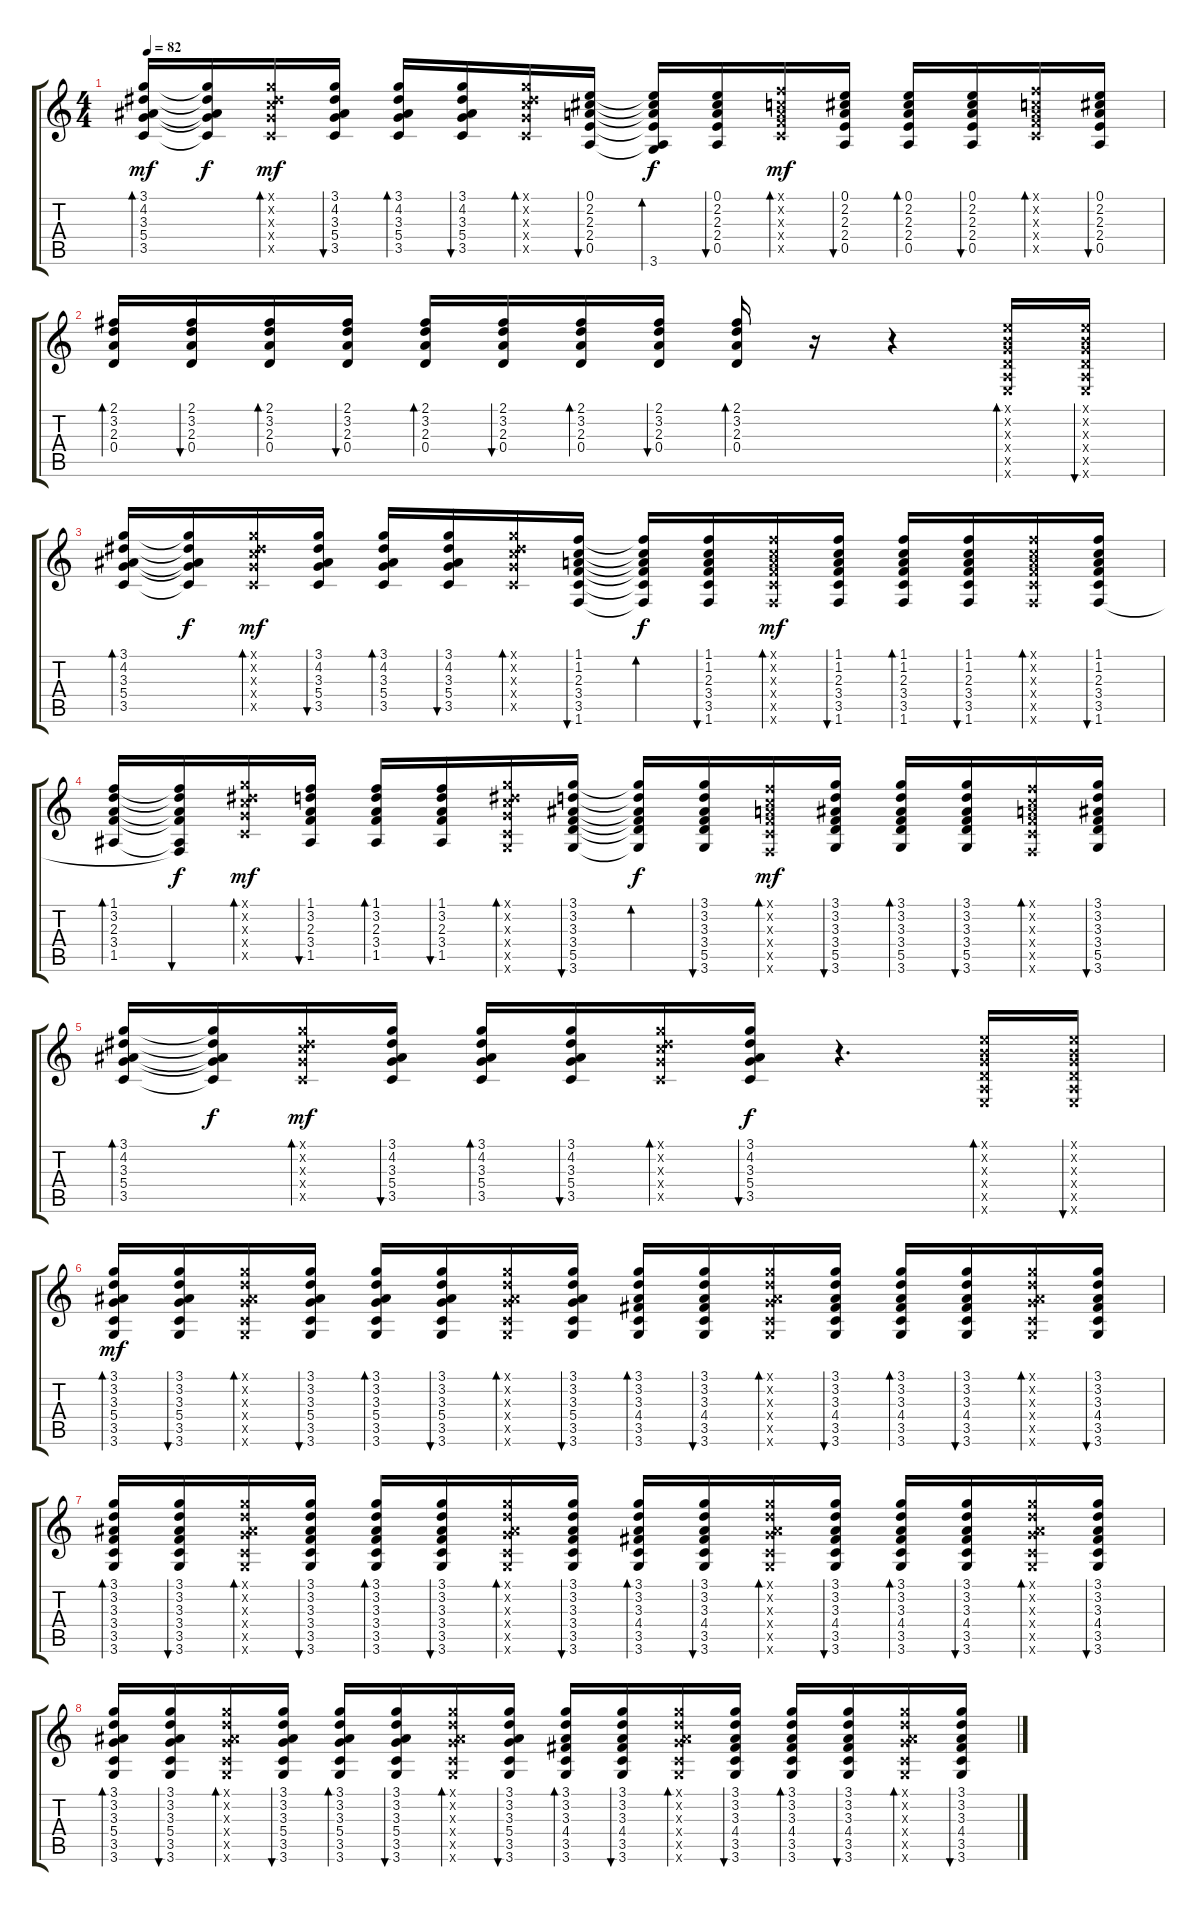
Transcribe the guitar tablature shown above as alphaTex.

\track "" {instrument acousticguitarsteel}
\staff {score tabs}
\tuning (E4 B3 G3 D3 A2 E2) {hide}
\ts (4 4)
\tempo 82
\clef g2
\ks c
(3.1 4.2 3.3 5.4 3.5).16{bd 30 dy mf} (3.1{t} 4.2{t} 3.3{t} 5.4{t} 3.5{t}).16{dy f} (3.1{x} 4.2{x} 5.3{x} 5.4{x} 3.5{x}).16{bd 30 dy mf} (3.1 4.2 3.3 5.4 3.5).16{bu 30} (3.1 4.2 3.3 5.4 3.5).16{bd 30} (3.1 4.2 3.3 5.4 3.5).16{bu 30} (3.1{x} 4.2{x} 5.3{x} 5.4{x} 3.5{x}).16{bd 30} (0.1 2.2 2.3 2.4 0.5).16{bu 30} (0.1{t} 2.2{t} 2.3{t} 2.4{t} 0.5{t} 3.6{t}).16{bd 30 dy f} (0.1 2.2 2.3 2.4 0.5).16{bu 30} (1.1{x} 1.2{x} 2.3{x} 3.4{x} 3.5{x}).16{bd 30 dy mf} (0.1 2.2 2.3 2.4 0.5).16{bu 30} (0.1 2.2 2.3 2.4 0.5).16{bd 30} (0.1 2.2 2.3 2.4 0.5).16{bu 30} (1.1{x} 1.2{x} 2.3{x} 3.4{x} 3.5{x}).16{bd 30} (0.1 2.2 2.3 2.4 0.5).16{bu 30} |
(2.1 3.2 2.3 0.4).16{bd 30} (2.1 3.2 2.3 0.4).16{bu 30} (2.1 3.2 2.3 0.4).16{bd 30} (2.1 3.2 2.3 0.4).16{bu 30} (2.1 3.2 2.3 0.4).16{bd 30} (2.1 3.2 2.3 0.4).16{bu 30} (2.1 3.2 2.3 0.4).16{bd 30} (2.1 3.2 2.3 0.4).16{bu 30} (2.1 3.2 2.3 0.4).16{bd 30} r.16 r.4 (0.1{x} 0.2{x} 0.3{x} 0.4{x} 0.5{x} 0.6{x}).16{bd 30} (0.1{x} 0.2{x} 0.3{x} 0.4{x} 0.5{x} 0.6{x}).16{bu 30} |
(3.1 4.2 3.3 5.4 3.5).16{bd 30} (3.1{t} 4.2{t} 3.3{t} 5.4{t} 3.5{t}).16{dy f} (3.1{x} 4.2{x} 5.3{x} 5.4{x} 3.5{x}).16{bd 30 dy mf} (3.1 4.2 3.3 5.4 3.5).16{bu 30} (3.1 4.2 3.3 5.4 3.5).16{bd 30} (3.1 4.2 3.3 5.4 3.5).16{bu 30} (3.1{x} 4.2{x} 5.3{x} 5.4{x} 3.5{x}).16{bd 30} (1.1 1.2 2.3 3.4 3.5 1.6).16{bu 30} (1.1{t} 1.2{t} 2.3{t} 3.4{t} 3.5{t} 1.6{t}).16{bd 30 dy f} (1.1 1.2 2.3 3.4 3.5 1.6).16{bu 30} (1.1{x} 1.2{x} 2.3{x} 3.4{x} 3.5{x} 1.6{x}).16{bd 30 dy mf} (1.1 1.2 2.3 3.4 3.5 1.6).16{bu 30} (1.1 1.2 2.3 3.4 3.5 1.6).16{bd 30} (1.1 1.2 2.3 3.4 3.5 1.6).16{bu 30} (1.1{x} 1.2{x} 2.3{x} 3.4{x} 3.5{x} 1.6{x}).16{bd 30} (1.1 1.2 2.3 3.4 3.5 1.6).16{bu 30} |
(1.1 3.2 2.3 3.4 1.5).16{bd 30} (1.1{t} 3.2{t} 2.3{t} 3.4{t} 1.5{t} 1.6{t}).16{bu 30 dy f} (3.1{x} 4.2{x} 5.3{x} 5.4{x} 3.5{x}).16{bd 30 dy mf} (1.1 3.2 2.3 3.4 1.5).16{bu 30} (1.1 3.2 2.3 3.4 1.5).16{bd 30} (1.1 3.2 2.3 3.4 1.5).16{bu 30} (3.1{x} 4.2{x} 5.3{x} 5.4{x} 3.5{x} 3.6{x}).16{bd 30} (3.1 3.2 3.3 3.4 5.5 3.6).16{bu 30} (3.1{t} 3.2{t} 3.3{t} 3.4{t} 5.5{t} 3.6{t}).16{bd 30 dy f} (3.1 3.2 3.3 3.4 5.5 3.6).16{bu 30} (1.1{x} 1.2{x} 2.3{x} 3.4{x} 3.5{x} 1.6{x}).16{bd 30 dy mf} (3.1 3.2 3.3 3.4 5.5 3.6).16{bu 30} (3.1 3.2 3.3 3.4 5.5 3.6).16{bd 30} (3.1 3.2 3.3 3.4 5.5 3.6).16{bu 30} (1.1{x} 1.2{x} 2.3{x} 3.4{x} 3.5{x} 1.6{x}).16{bd 30} (3.1 3.2 3.3 3.4 5.5 3.6).16{bu 30} |
(3.1 4.2 3.3 5.4 3.5).16{bd 30} (3.1{t} 4.2{t} 3.3{t} 5.4{t} 3.5{t}).16{dy f} (3.1{x} 4.2{x} 5.3{x} 5.4{x} 3.5{x}).16{bd 30 dy mf} (3.1 4.2 3.3 5.4 3.5).16{bu 30} (3.1 4.2 3.3 5.4 3.5).16{bd 30} (3.1 4.2 3.3 5.4 3.5).16{bu 30} (3.1{x} 4.2{x} 5.3{x} 5.4{x} 3.5{x}).16{bd 30} (3.1 4.2 3.3 5.4 3.5).16{bu 30 dy f} r.4{d} (0.1{x} 0.2{x} 0.3{x} 0.4{x} 0.5{x} 0.6{x}).16{bd 30} (0.1{x} 0.2{x} 0.3{x} 0.4{x} 0.5{x} 0.6{x}).16{bu 30} |
(3.1 3.2 3.3 5.4 3.5 3.6).16{bd 30 dy mf} (3.1 3.2 3.3 5.4 3.5 3.6).16{bu 30} (3.1{x} 3.2{x} 3.3{x} 5.4{x} 3.5{x} 3.6{x}).16{bd 30} (3.1 3.2 3.3 5.4 3.5 3.6).16{bu 30} (3.1 3.2 3.3 5.4 3.5 3.6).16{bd 30} (3.1 3.2 3.3 5.4 3.5 3.6).16{bu 30} (3.1{x} 3.2{x} 3.3{x} 5.4{x} 3.5{x} 3.6{x}).16{bd 30} (3.1 3.2 3.3 5.4 3.5 3.6).16{bu 30} (3.1 3.2 3.3 4.4 3.5 3.6).16{bd 30} (3.1 3.2 3.3 4.4 3.5 3.6).16{bu 30} (3.1{x} 3.2{x} 3.3{x} 5.4{x} 3.5{x} 3.6{x}).16{bd 30} (3.1 3.2 3.3 4.4 3.5 3.6).16{bu 30} (3.1 3.2 3.3 4.4 3.5 3.6).16{bd 30} (3.1 3.2 3.3 4.4 3.5 3.6).16{bu 30} (3.1{x} 3.2{x} 3.3{x} 5.4{x} 3.5{x} 3.6{x}).16{bd 30} (3.1 3.2 3.3 4.4 3.5 3.6).16{bu 30} |
(3.1 3.2 3.3 3.4 3.5 3.6).16{bd 30} (3.1 3.2 3.3 3.4 3.5 3.6).16{bu 30} (3.1{x} 3.2{x} 3.3{x} 5.4{x} 3.5{x} 3.6{x}).16{bd 30} (3.1 3.2 3.3 3.4 3.5 3.6).16{bu 30} (3.1 3.2 3.3 3.4 3.5 3.6).16{bd 30} (3.1 3.2 3.3 3.4 3.5 3.6).16{bu 30} (3.1{x} 3.2{x} 3.3{x} 5.4{x} 3.5{x} 3.6{x}).16{bd 30} (3.1 3.2 3.3 3.4 3.5 3.6).16{bu 30} (3.1 3.2 3.3 4.4 3.5 3.6).16{bd 30} (3.1 3.2 3.3 4.4 3.5 3.6).16{bu 30} (3.1{x} 3.2{x} 3.3{x} 5.4{x} 3.5{x} 3.6{x}).16{bd 30} (3.1 3.2 3.3 4.4 3.5 3.6).16{bu 30} (3.1 3.2 3.3 4.4 3.5 3.6).16{bd 30} (3.1 3.2 3.3 4.4 3.5 3.6).16{bu 30} (3.1{x} 3.2{x} 3.3{x} 5.4{x} 3.5{x} 3.6{x}).16{bd 30} (3.1 3.2 3.3 4.4 3.5 3.6).16{bu 30} |
(3.1 3.2 3.3 5.4 3.5 3.6).16{bd 30} (3.1 3.2 3.3 5.4 3.5 3.6).16{bu 30} (3.1{x} 3.2{x} 3.3{x} 5.4{x} 3.5{x} 3.6{x}).16{bd 30} (3.1 3.2 3.3 5.4 3.5 3.6).16{bu 30} (3.1 3.2 3.3 5.4 3.5 3.6).16{bd 30} (3.1 3.2 3.3 5.4 3.5 3.6).16{bu 30} (3.1{x} 3.2{x} 3.3{x} 5.4{x} 3.5{x} 3.6{x}).16{bd 30} (3.1 3.2 3.3 5.4 3.5 3.6).16{bu 30} (3.1 3.2 3.3 4.4 3.5 3.6).16{bd 30} (3.1 3.2 3.3 4.4 3.5 3.6).16{bu 30} (3.1{x} 3.2{x} 3.3{x} 5.4{x} 3.5{x} 3.6{x}).16{bd 30} (3.1 3.2 3.3 4.4 3.5 3.6).16{bu 30} (3.1 3.2 3.3 4.4 3.5 3.6).16{bd 30} (3.1 3.2 3.3 4.4 3.5 3.6).16{bu 30} (3.1{x} 3.2{x} 3.3{x} 5.4{x} 3.5{x} 3.6{x}).16{bd 30} (3.1 3.2 3.3 4.4 3.5 3.6).16{bu 30}
